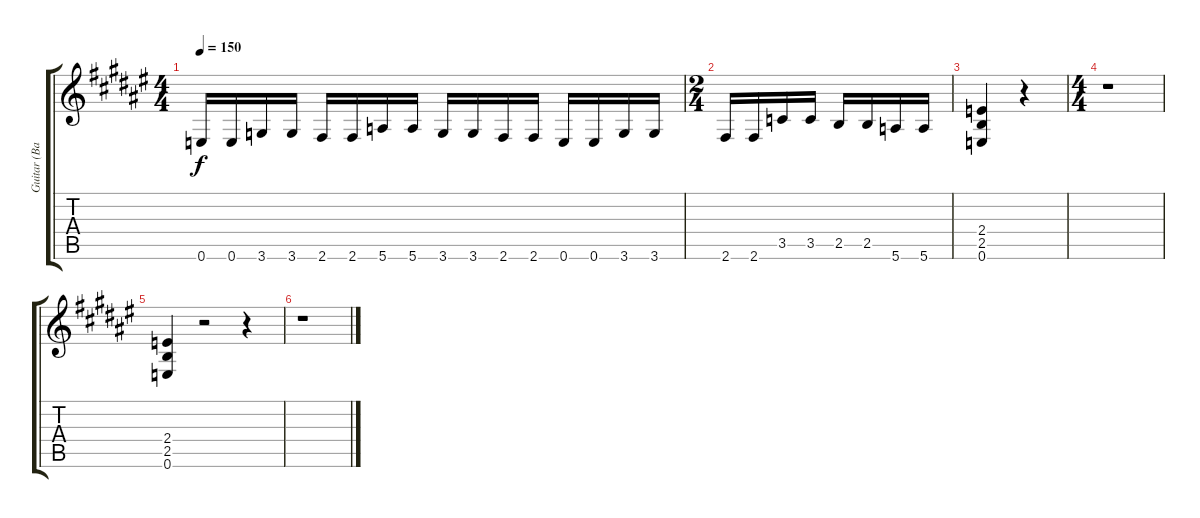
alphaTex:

\track ("Guitar (Base)" "Guitar (Ba") {instrument distortionguitar}
\staff {score tabs}
\tuning (E4 B3 G3 D3 A2 E2) {hide}
\ts (4 4)
\tempo 150
\clef g2
\ks d#minor
0.6.16{dy f} 0.6.16 3.6.16 3.6.16 2.6.16 2.6.16 5.6.16 5.6.16 3.6.16 3.6.16 2.6.16 2.6.16 0.6.16 0.6.16 3.6.16 3.6.16 |
\ts (2 4)
2.6.16 2.6.16 3.5.16 3.5.16 2.5.16 2.5.16 5.6.16 5.6.16 |
(2.4 2.5 0.6).4 r.4 |
\ts (4 4)
r.1 |
(2.4 2.5 0.6).4 r.2 r.4 |
r.1
